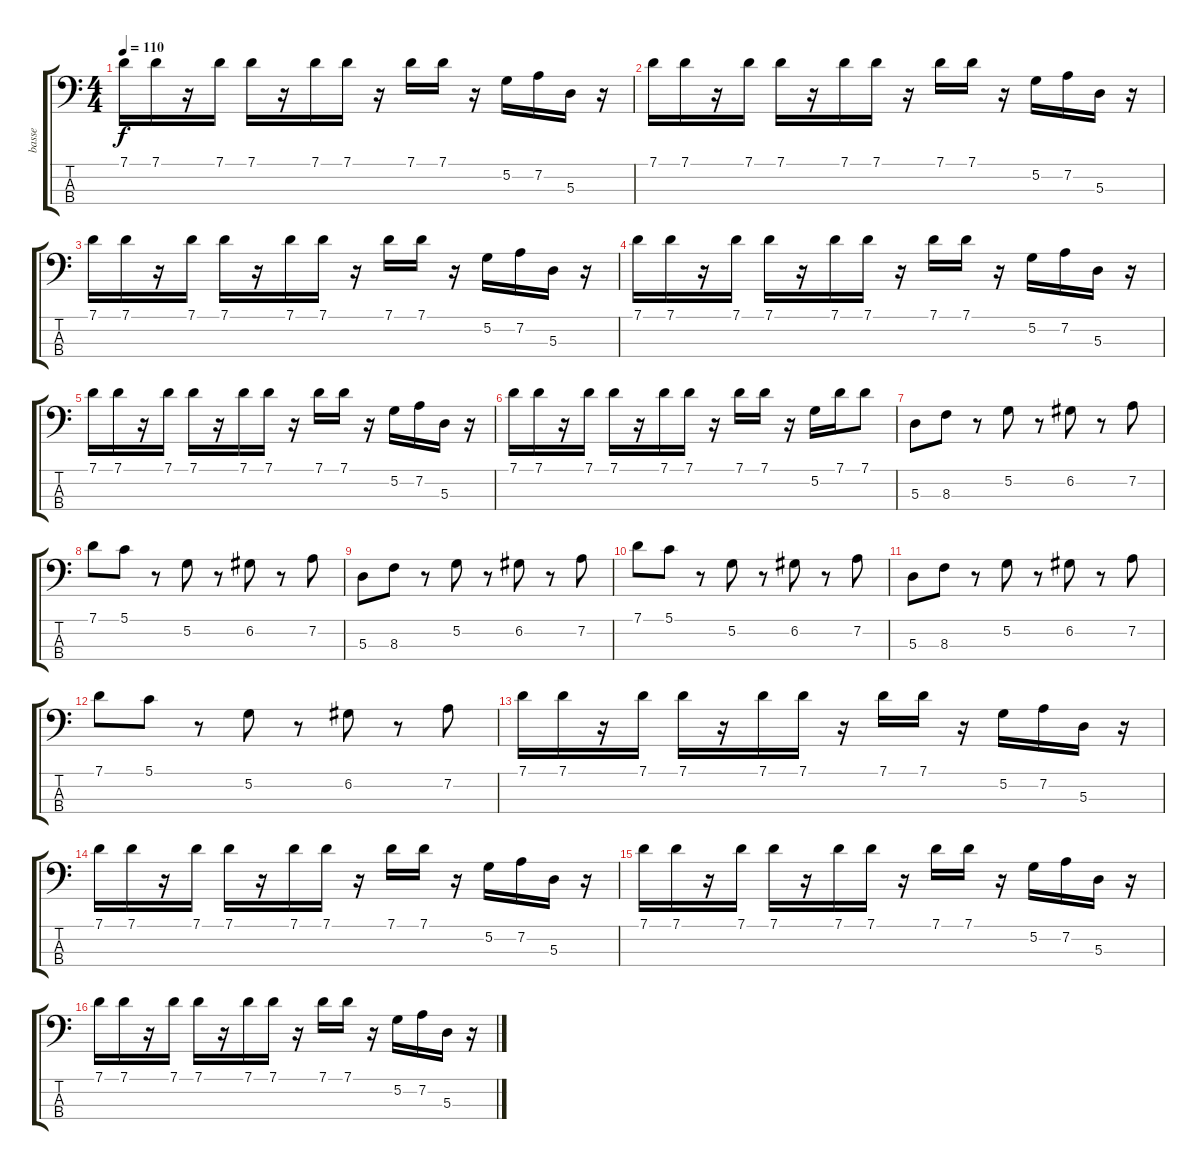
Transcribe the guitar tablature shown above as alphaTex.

\track ("basse" "basse") {instrument electricbassfinger}
\staff {score tabs}
\tuning (G2 D2 A1 E1) {hide}
\ts (4 4)
\tempo 110
\clef f4
\ks c
7.1.16{dy f} 7.1.16 r.16 7.1.16 7.1.16 r.16 7.1.16 7.1.16 r.16 7.1.16 7.1.16 r.16 5.2.16 7.2.16 5.3.16 r.16 |
7.1.16 7.1.16 r.16 7.1.16 7.1.16 r.16 7.1.16 7.1.16 r.16 7.1.16 7.1.16 r.16 5.2.16 7.2.16 5.3.16 r.16 |
7.1.16 7.1.16 r.16 7.1.16 7.1.16 r.16 7.1.16 7.1.16 r.16 7.1.16 7.1.16 r.16 5.2.16 7.2.16 5.3.16 r.16 |
7.1.16 7.1.16 r.16 7.1.16 7.1.16 r.16 7.1.16 7.1.16 r.16 7.1.16 7.1.16 r.16 5.2.16 7.2.16 5.3.16 r.16 |
7.1.16 7.1.16 r.16 7.1.16 7.1.16 r.16 7.1.16 7.1.16 r.16 7.1.16 7.1.16 r.16 5.2.16 7.2.16 5.3.16 r.16 |
7.1.16 7.1.16 r.16 7.1.16 7.1.16 r.16 7.1.16 7.1.16 r.16 7.1.16 7.1.16 r.16 5.2.16 7.1.16 7.1.8 |
5.3.8 8.3.8 r.8 5.2.8 r.8 6.2.8 r.8 7.2.8 |
7.1.8 5.1.8 r.8 5.2.8 r.8 6.2.8 r.8 7.2.8 |
5.3.8 8.3.8 r.8 5.2.8 r.8 6.2.8 r.8 7.2.8 |
7.1.8 5.1.8 r.8 5.2.8 r.8 6.2.8 r.8 7.2.8 |
5.3.8 8.3.8 r.8 5.2.8 r.8 6.2.8 r.8 7.2.8 |
7.1.8 5.1.8 r.8 5.2.8 r.8 6.2.8 r.8 7.2.8 |
7.1.16 7.1.16 r.16 7.1.16 7.1.16 r.16 7.1.16 7.1.16 r.16 7.1.16 7.1.16 r.16 5.2.16 7.2.16 5.3.16 r.16 |
7.1.16 7.1.16 r.16 7.1.16 7.1.16 r.16 7.1.16 7.1.16 r.16 7.1.16 7.1.16 r.16 5.2.16 7.2.16 5.3.16 r.16 |
7.1.16 7.1.16 r.16 7.1.16 7.1.16 r.16 7.1.16 7.1.16 r.16 7.1.16 7.1.16 r.16 5.2.16 7.2.16 5.3.16 r.16 |
7.1.16 7.1.16 r.16 7.1.16 7.1.16 r.16 7.1.16 7.1.16 r.16 7.1.16 7.1.16 r.16 5.2.16 7.2.16 5.3.16 r.16
